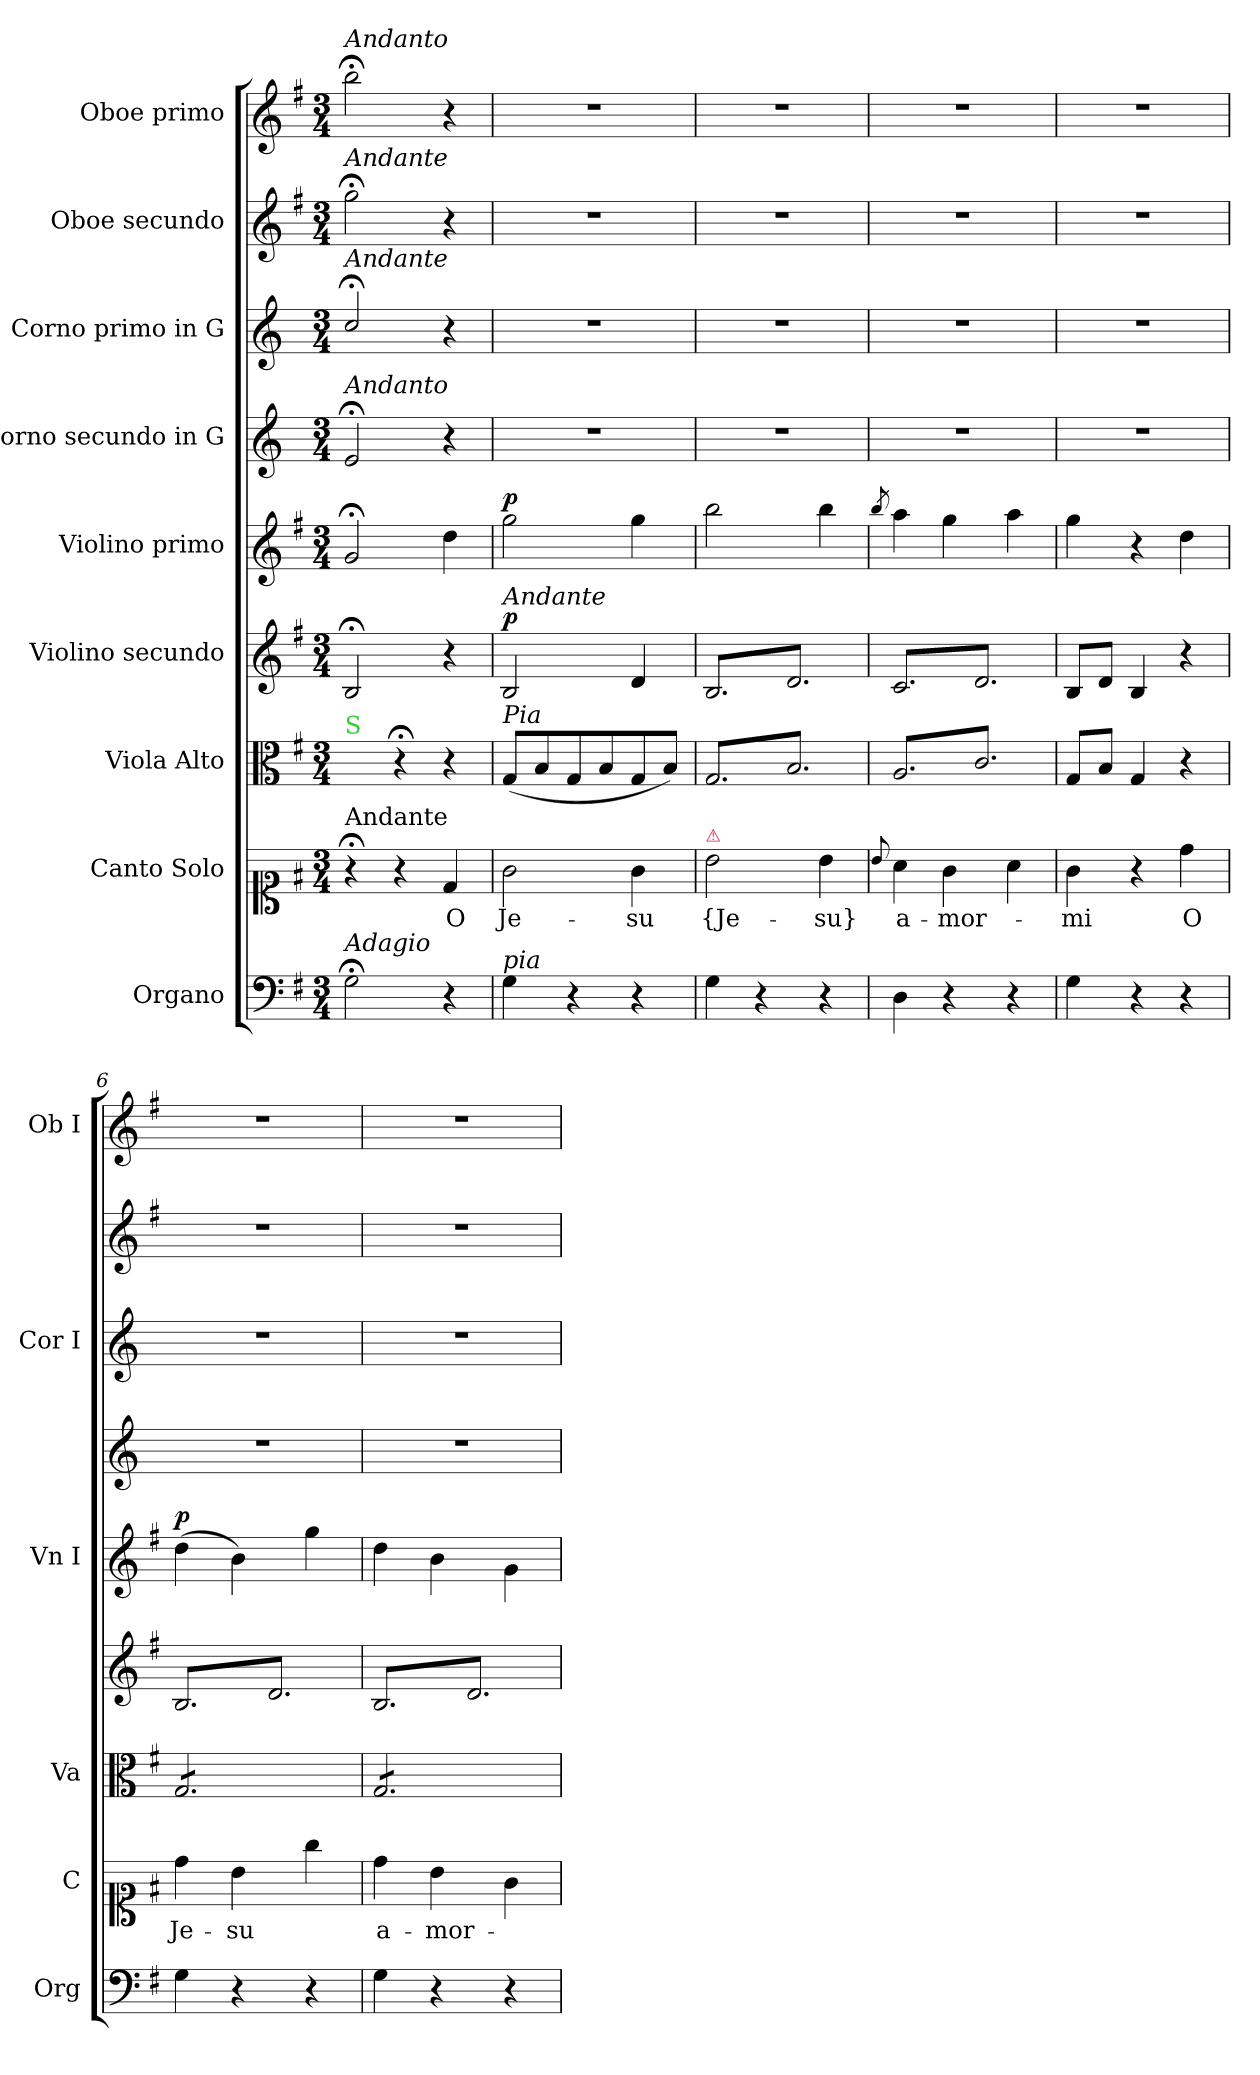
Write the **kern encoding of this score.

**kern	**kern	**text	**kern	**kern	**dynam	**kern	**dynam	**kern	**kern	**kern	**kern
*part9	*part8	*part8	*part7	*part6	*part6	*part5	*part5	*part4	*part3	*part2	*part1
*staff9	*staff8	*staff8	*staff7	*staff6	*staff6	*staff5	*staff5	*staff4	*staff3	*staff2	*staff1
*I"Organo	*I"Canto Solo	*	*I"Viola Alto	*I"Violino secundo	*	*I"Violino primo	*	*I"Corno secundo in G	*I"Corno primo in G	*I"Oboe secundo	*I"Oboe primo
*I'Org	*I'C	*	*I'Va	*	*	*I'Vn I	*	*	*I'Cor I	*	*I'Ob I
*clefF4	*clefC1	*	*clefC3	*clefG2	*	*clefG2	*	*clefG2	*clefG2	*clefG2	*clefG2
*	*	*	*	*	*	*	*	*ITrd3c5	*ITrd3c5	*	*
*k[f#]	*k[f#]	*	*k[f#]	*k[f#]	*	*k[f#]	*	*k[f#]	*k[f#]	*k[f#]	*k[f#]
*M3/4	*M3/4	*	*M3/4	*M3/4	*	*M3/4	*	*M3/4	*M3/4	*M3/4	*M3/4
=1	=1	=1	=1	=1	=1	=1	=1	=1	=1	=1	=1
!	!	!	!	!	!	!	!	!	!	!	!LO:TX:a:i:t=Andanto
!	!	!	!	!	!	!	!	!	!	!LO:TX:a:i:t=Andante	!
!	!	!	!	!	!	!	!	!	!LO:TX:a:i:t=Andante	!	!
!	!	!	!	!	!	!	!	!LO:TX:a:i:t=Andanto	!	!	!
!	!	!	!LO:TX:a:color=limegreen:t=S	!	!	!	!	!	!	!	!
!	!LO:TX:a:t=Andante	!	!	!	!	!	!	!	!	!	!
!LO:TX:a:i:t=Adagio	!	!	!	!	!	!	!	!	!	!	!
2G;<\	4r;<	.	4ryy	2B;</	.	2g;</	.	2B;</	2g;</	2gg;<\	2bb;<\
.	4r	.	4r;<	.	.	.	.	.	.	.	.
4r	4d/	O	4r	4r	.	4dd\	.	4r	4r	4r	4r
=2	=2	=2	=2	=2	=2	=2	=2	=2	=2	=2	=2
!	!	!	!	!LO:TX:a:i:t=Andante	!	!	!	!	!	!	!
!	!	!	!LO:TX:a:i:t=Pia	!	!	!	!	!	!	!	!
!LO:TX:a:i:t=pia	!	!	!	!	!	!	!	!	!	!	!
!	!	!	!	!	!LO:DY:a	!	!LO:DY:a	!	!	!	!
4G\	2g\	Je-	(<8G/L	2B/	p	2gg\	p	2.r	2.r	2.r	2.r
.	.	.	8B/	.	.	.	.	.	.	.	.
4r	.	.	8G/	.	.	.	.	.	.	.	.
.	.	.	8B/	.	.	.	.	.	.	.	.
4r	4g\	-su	8G/	4d/	.	4gg\	.	.	.	.	.
.	.	.	8B/J)	.	.	.	.	.	.	.	.
=3	=3	=3	=3	=3	=3	=3	=3	=3	=3	=3	=3
!	!LO:TX:a:color=crimson:t=⚠	!	!	!	!	!	!	!	!	!	!
*	*	*	*tremolo	*	*	*	*	*	*	*	*
*	*	*	*	*tremolo	*	*	*	*	*	*	*
4G\	2b\	{Je-	(<8G/L	8B/L	.	2bb\	.	2.r	2.r	2.r	2.r
.	.	.	8B/)	8d/	.	.	.	.	.	.	.
4r	.	.	8G/	8B/	.	.	.	.	.	.	.
.	.	.	8B/)	8d/	.	.	.	.	.	.	.
4r	4b\	-su}	8G/	8B/	.	4bb\	.	.	.	.	.
.	.	.	8B/)J	8d/J	.	.	.	.	.	.	.
=4	=4	=4	=4	=4	=4	=4	=4	=4	=4	=4	=4
.	8qqb/	.	.	.	.	8qbb/	.	.	.	.	.
4D\	4a\	a-	(<8A/L	8c/L	.	4aa\	.	2.r	2.r	2.r	2.r
.	.	.	8c/)	8d/	.	.	.	.	.	.	.
4r	4g\	-mor-	8A/	8c/	.	4gg\	.	.	.	.	.
.	.	.	8c/)	8d/	.	.	.	.	.	.	.
4r	4a\	.	8A/	8c/	.	4aa\	.	.	.	.	.
.	.	.	8c/)J	8d/J	.	.	.	.	.	.	.
*	*	*	*	*Xtremolo	*	*	*	*	*	*	*
*	*	*	*Xtremolo	*	*	*	*	*	*	*	*
=5	=5	=5	=5	=5	=5	=5	=5	=5	=5	=5	=5
4G\	4g\	-mi	8G/L	8B/L	.	4gg\	.	2.r	2.r	2.r	2.r
.	.	.	8B/J	8d/J	.	.	.	.	.	.	.
4r	4r	.	4G/	4B/	.	4r	.	.	.	.	.
4r	4dd\	O	4r	4r	.	4dd\	.	.	.	.	.
=6	=6	=6	=6	=6	=6	=6	=6	=6	=6	=6	=6
!	!	!	!	!	!	!	!LO:DY:a	!	!	!	!
*	*	*	*tremolo	*	*	*	*	*	*	*	*
*	*	*	*	*tremolo	*	*	*	*	*	*	*
4G\	4dd\	Je-	8G/L	8B/L	.	(>4dd\	p	2.r	2.r	2.r	2.r
.	.	.	8G/	8d/	.	.	.	.	.	.	.
4r	4b\	-su	8G/	8B/	.	4b\)	.	.	.	.	.
.	.	.	8G/	8d/	.	.	.	.	.	.	.
4r	4gg\	.	8G/	8B/	.	4gg\	.	.	.	.	.
.	.	.	8G/J	8d/J	.	.	.	.	.	.	.
=7	=7	=7	=7	=7	=7	=7	=7	=7	=7	=7	=7
4G\	4dd\	a-	8G/L	8B/L	.	4dd\	.	2.r	2.r	2.r	2.r
.	.	.	8G/	8d/	.	.	.	.	.	.	.
4r	4b\	-mor-	8G/	8B/	.	4b\	.	.	.	.	.
.	.	.	8G/	8d/	.	.	.	.	.	.	.
4r	4g\	.	8G/	8B/	.	4g\	.	.	.	.	.
.	.	.	8G/J	8d/J	.	.	.	.	.	.	.
*	*	*	*	*Xtremolo	*	*	*	*	*	*	*
*	*	*	*Xtremolo	*	*	*	*	*	*	*	*
.	.	.	.	.	.	.	.	.	.	.	.
.	.	.	.	.	.	.	.	.	.	.	.
.	.	.	.	.	.	.	.	.	.	.	.
=	=	=	=	=	=	=	=	=	=	=	=
*-	*-	*-	*-	*-	*-	*-	*-	*-	*-	*-	*-
